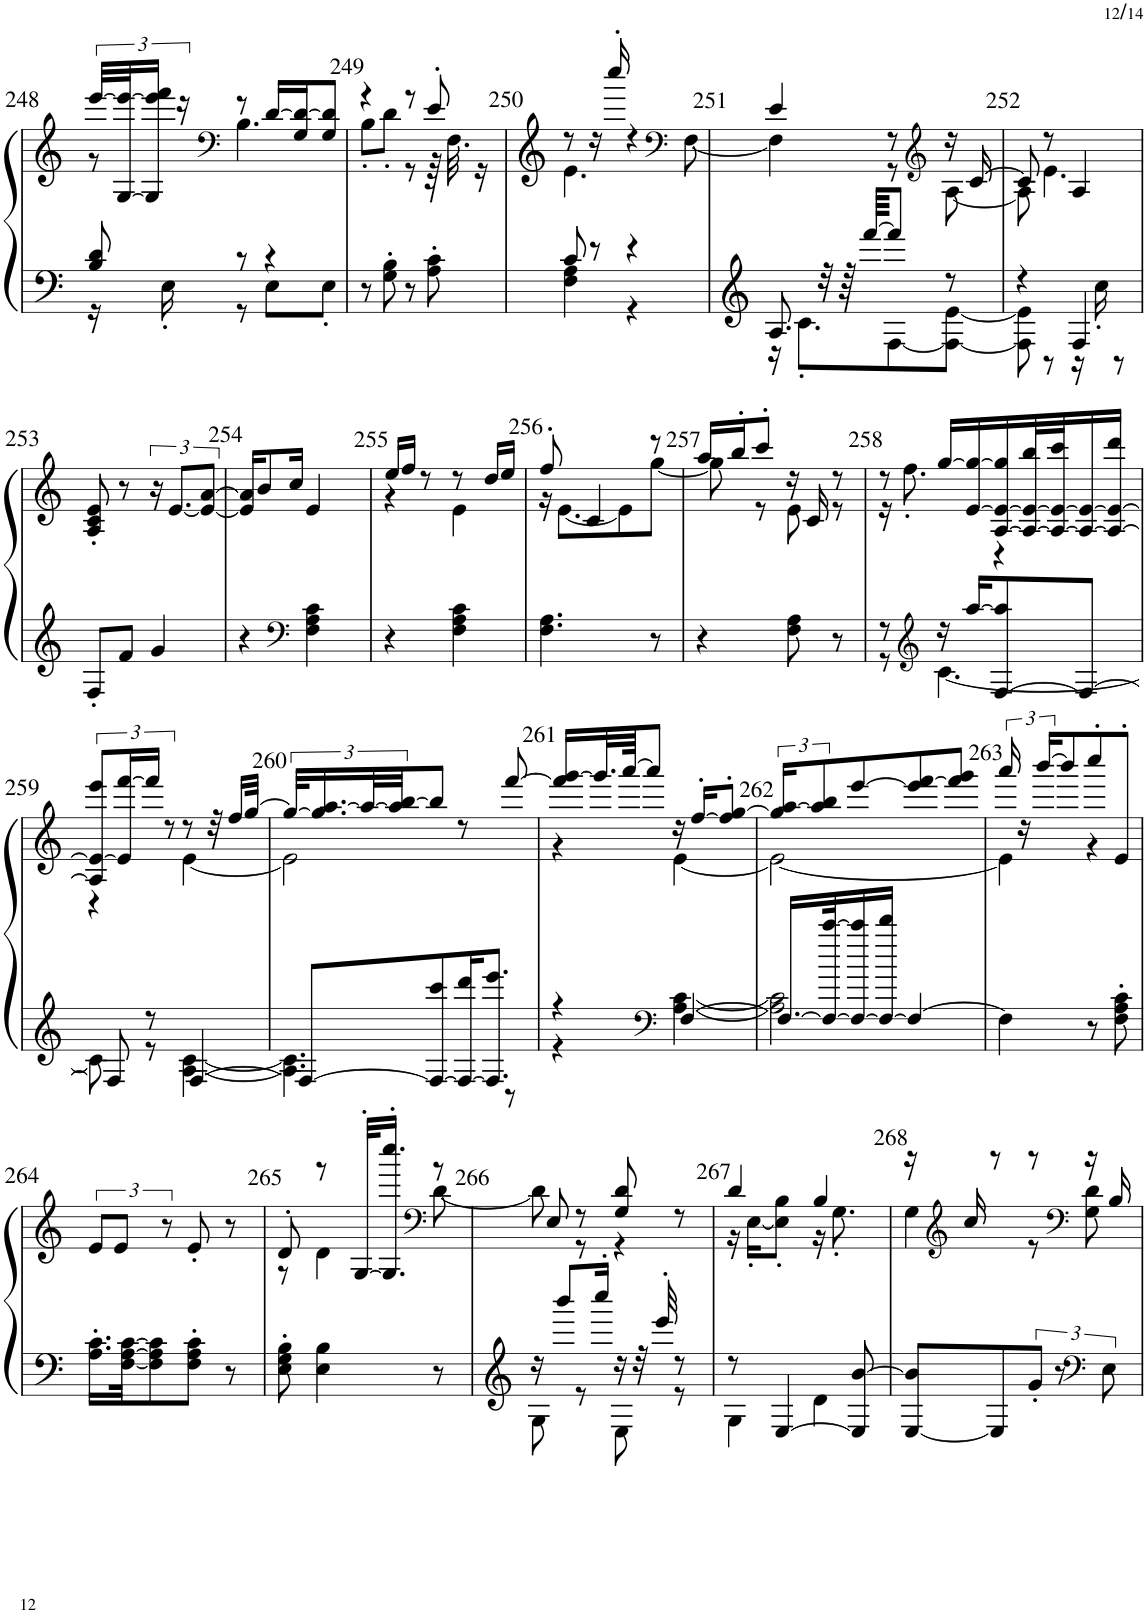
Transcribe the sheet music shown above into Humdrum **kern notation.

**kern	**kern
*part1	*part1
*staff2	*staff1
*I"ピアノ	*
!!LO:PB:g=z
*clefF4	*clefF4
*k[]	*k[]
*M4/8	*M4/8
=248	=248
*^	*^
8B/ 8d/	16r	[48eee/LLL	8r
.	.	[48G/ 48eee/_J	.
.	.	24G/] 24eee/] 24fff/JJ	.
.	16E'\	.	.
.	.	24r	.
*	*	*clefF4	*
8r	8r	8r	4.B\
4r	8E\L	[16d/LL	.
.	.	16G/ 16d/_J	.
.	8E'\J	8G/ 8d/]J	.
*v	*v	*	*
=249	=249	=249
8r	4r	8B'\L
8G\' 8B\'	.	8d'\J
8r	8r	8r
8A\' 8c\'	8e'/	64r
.	.	32.F\
.	.	16r
=250	=250	=250
*^	*	*
8c/	4F\ 4A\	8r	4.e\
8r	.	16r	.
.	.	16cccc'/	.
4r	4r	4r	.
*	*	*clefF4	*
.	.	.	[8F\
=251	=251	=251	=251
8.A/	16r	4e/	4F\]
.	8.c'\L	.	.
32r	.	.	.
64r	.	.	.
[64fff/KKKL	.	.	.
8fff/J]	[8F\	8r	8r
*	*	*clefG2	*
8r	8F\_ [8e\J	16r	[8A\
.	.	[16c/	.
=252	=252	=252	=252
4r	8F\] 8e\]	8c/]	8A\]
.	8r	8r	4.e\
4F/	16r	4A/	.
.	16cc'\	.	.
.	8r	.	.
*v	*v	*	*
*	*v	*v
!!LO:LB:g=z
=253	=253
8F'/L	8A/' 8c/' 8e/'
8f/J	8r
4g/	24r
.	[12.e/L
.	12e/_ [12a/J
=254	=254
4r	16e/] 16a/]KL
.	8b/
.	16cc/Jk
*clefF4	*
4F\ 4A\ 4c\	4e/
=255	=255
*	*^
4r	16ee/LL	4r
.	16ff/JJ	.
.	8r	.
4F\ 4A\ 4c\	8r	4e\
.	16dd/LL	.
.	16ee/JJ	.
=256	=256	=256
4.F\ 4.A\	8ff'/	16r
.	.	[8.e\L
.	4c/	.
.	.	8e\]
8r	8r	[8gg\J
=257	=257	=257
4r	16aa/LL	8gg\]
.	16bb'/J	.
.	8ccc'/J	8r
8F\ 8A\	16r	8e\
.	16c/	.
8r	8r	8r
=258	=258	=258
*^	*	*
8r	8r	8r	16r
.	.	.	8.ff'\
*clefG2	*	*	*
16r	[4.c\	[16gg/LL	.
[16aa/KL	.	[16e/ 16gg/_	.
[8F/ 8aa/]	.	[16A/ 16e/_ 16gg/]	4r
.	.	32A/_ 32e/_ 32bb/L	.
.	.	32A/_ 32e/_ 32ccc/J	.
8F/J_	.	16A/_ 16e/_	.
.	.	16A/_ 16e/_ 16ddd/JJ	.
!!LO:LB:g=z	!!
=259	=259	=259	=259
8F/]	8c\]	12A/] 12e/_ 12eee/L	4r
.	.	24e/] [24fff/L	.
8r	8r	24fff/JJ]	.
.	.	12r	.
[4F/	[4A\ [4c\	8r	[4e\
.	.	32r	.
.	.	16ff/LL	.
.	.	[32gg/JJk	.
=260	=260	=260	=260
8F/L_	4.A\] 4.c\]	48gg/KLL_	2e\]
.	.	24.gg/] [24.aa/	.
.	.	48aa/L_	.
.	.	48aa/] [48bb/JJ	.
8F/_ 8ccc/	.	8bb/J]	.
16F/_ 16ddd/K	.	8r	.
8.F/] 8.eee/J	.	.	.
.	8r	[8fff/	.
=261	=261	=261	=261
4r	4r	16fff/] [16ggg/LL	4r
.	.	32.ggg/L]	.
.	.	[64aaa/JJK	.
.	.	8aaa/J]	.
*clefF4	*	*	*
[4F/	[4A\ [4c\	16r	[4e\
.	.	[16ff'/KL	.
.	.	8ff/]' [8gg/'J	.
=262	=262	=262	=262
16.F/LL_	2A\] 2c\]	24gg/] [24aa/KL	2e\_
.	.	12aa/] 12bb/	.
32F/_ [32ccc/K	.	.	.
16F/_ 16ccc/]	.	[8eee/	.
16F/_ 16ddd/JJ	.	.	.
4F/_	.	8eee/] [8fff/	.
.	.	8fff/] 8ggg/J	.
*v	*v	*	*
=263	=263	=263
4F\]	24aaa/	4e\]
.	24r	.
.	[24bbb/KL	.
.	8bbb/]	.
8r	8cccc'/	4r
8F\' 8A\' 8c\'	8e'/J	.
*	*v	*v
!!LO:LB:g=z
=264	=264
16.A\' 16.c\'LL	12e/L
.	12e/J
[32F\ [32A\ [32c\JK	.
8F\] 8A\] 8c\]	.
.	12r
8F\' 8A\' 8c\'J	8e'/
8r	8r
=265	=265
*	*^
8E\' 8G\' 8B\'	8d'/	8r
4E\ 4B\	8r	4d\
.	[32G'/KLL	.
.	16.G/]' 16.cccc/'JJ	.
*	*clefF4	*
8r	8r	[8d\
=266	=266	=266
*^	*	*
16r	8G\	8E/	8d\]
8bbb/L	.	.	.
.	8r	8r	8r
16cccc'/Jk	.	.	.
16r	8E\	8G/ 8d/	4r
32r	.	.	.
32eee'/	.	.	.
8r	8r	8r	.
=267	=267	=267	=267
8r	4G\	4d/	16r
.	.	.	[16E'\KL
[4E/	.	.	8E\]' 8B\'J
.	4d\	4B/	16r
.	.	.	8.G'\
8E/] [8b/	.	.	.
*v	*v	*	*
=268	=268	=268
[8E/ 8b/]L	16r	4G\
*	*clefG2	*
.	16cc/	.
8E/]	8r	.
12g'/J	8r	8r
12r	.	.
*	*clefF4	*
.	16r	8G\ 8d\
*clefF4	*	*
12E\	.	.
.	16B/	.
*	*v	*v
=	=
*-	*-
